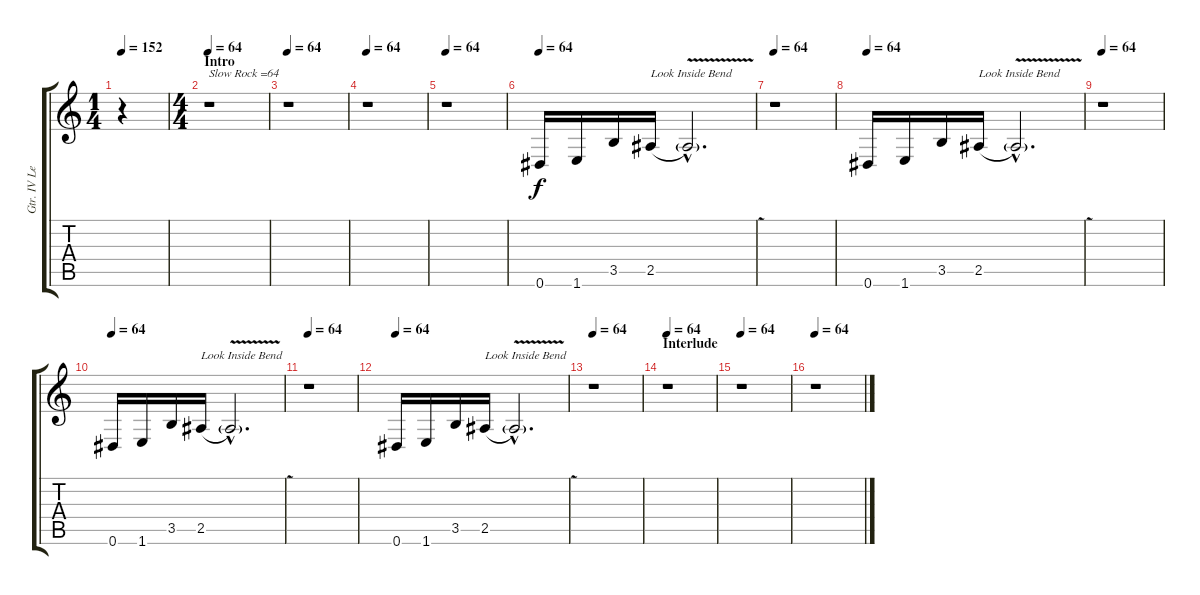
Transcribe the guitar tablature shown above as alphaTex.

\track ("Gtr. IV Lead" "Gtr. IV Le") {instrument overdrivenguitar}
\staff {score tabs}
\tuning (Eb4 Bb3 Gb3 Db3 Ab2 Eb2) {hide}
\ts (1 4)
\tempo 152
\tempo 64
\tempo 152
\clef g2
\ks c
r.4{dy f instrument overdrivenguitar} |
\ts (4 4)
\section ("" "Intro")
\tempo 64
r.1{txt "Slow Rock =64"} |
\tempo 64
r.1 |
\tempo 64
r.1 |
\tempo 64
r.1 |
\tempo 64
0.6.16{balance 8} 1.6.16 3.5.16 2.5{be (hold 0 0 60 0)}.16{txt "Look Inside Bend"} 2.5{v hac t}.2{d} |
\tempo 64
r.1 |
\tempo 64
0.6.16{balance 8} 1.6.16 3.5.16 2.5{be (hold 0 0 60 0)}.16{txt "Look Inside Bend"} 2.5{v hac t}.2{d} |
\tempo 64
r.1 |
\tempo 64
0.6.16{balance 8} 1.6.16 3.5.16 2.5{be (hold 0 0 60 0)}.16{txt "Look Inside Bend"} 2.5{v hac t}.2{d} |
\tempo 64
r.1 |
\tempo 64
0.6.16{balance 8} 1.6.16 3.5.16 2.5{be (hold 0 0 60 0)}.16{txt "Look Inside Bend"} 2.5{v hac t}.2{d} |
\tempo 64
r.1{balance 4} |
\section ("" "Interlude")
\tempo 64
r.1 |
\tempo 64
r.1 |
\tempo 64
r.1
